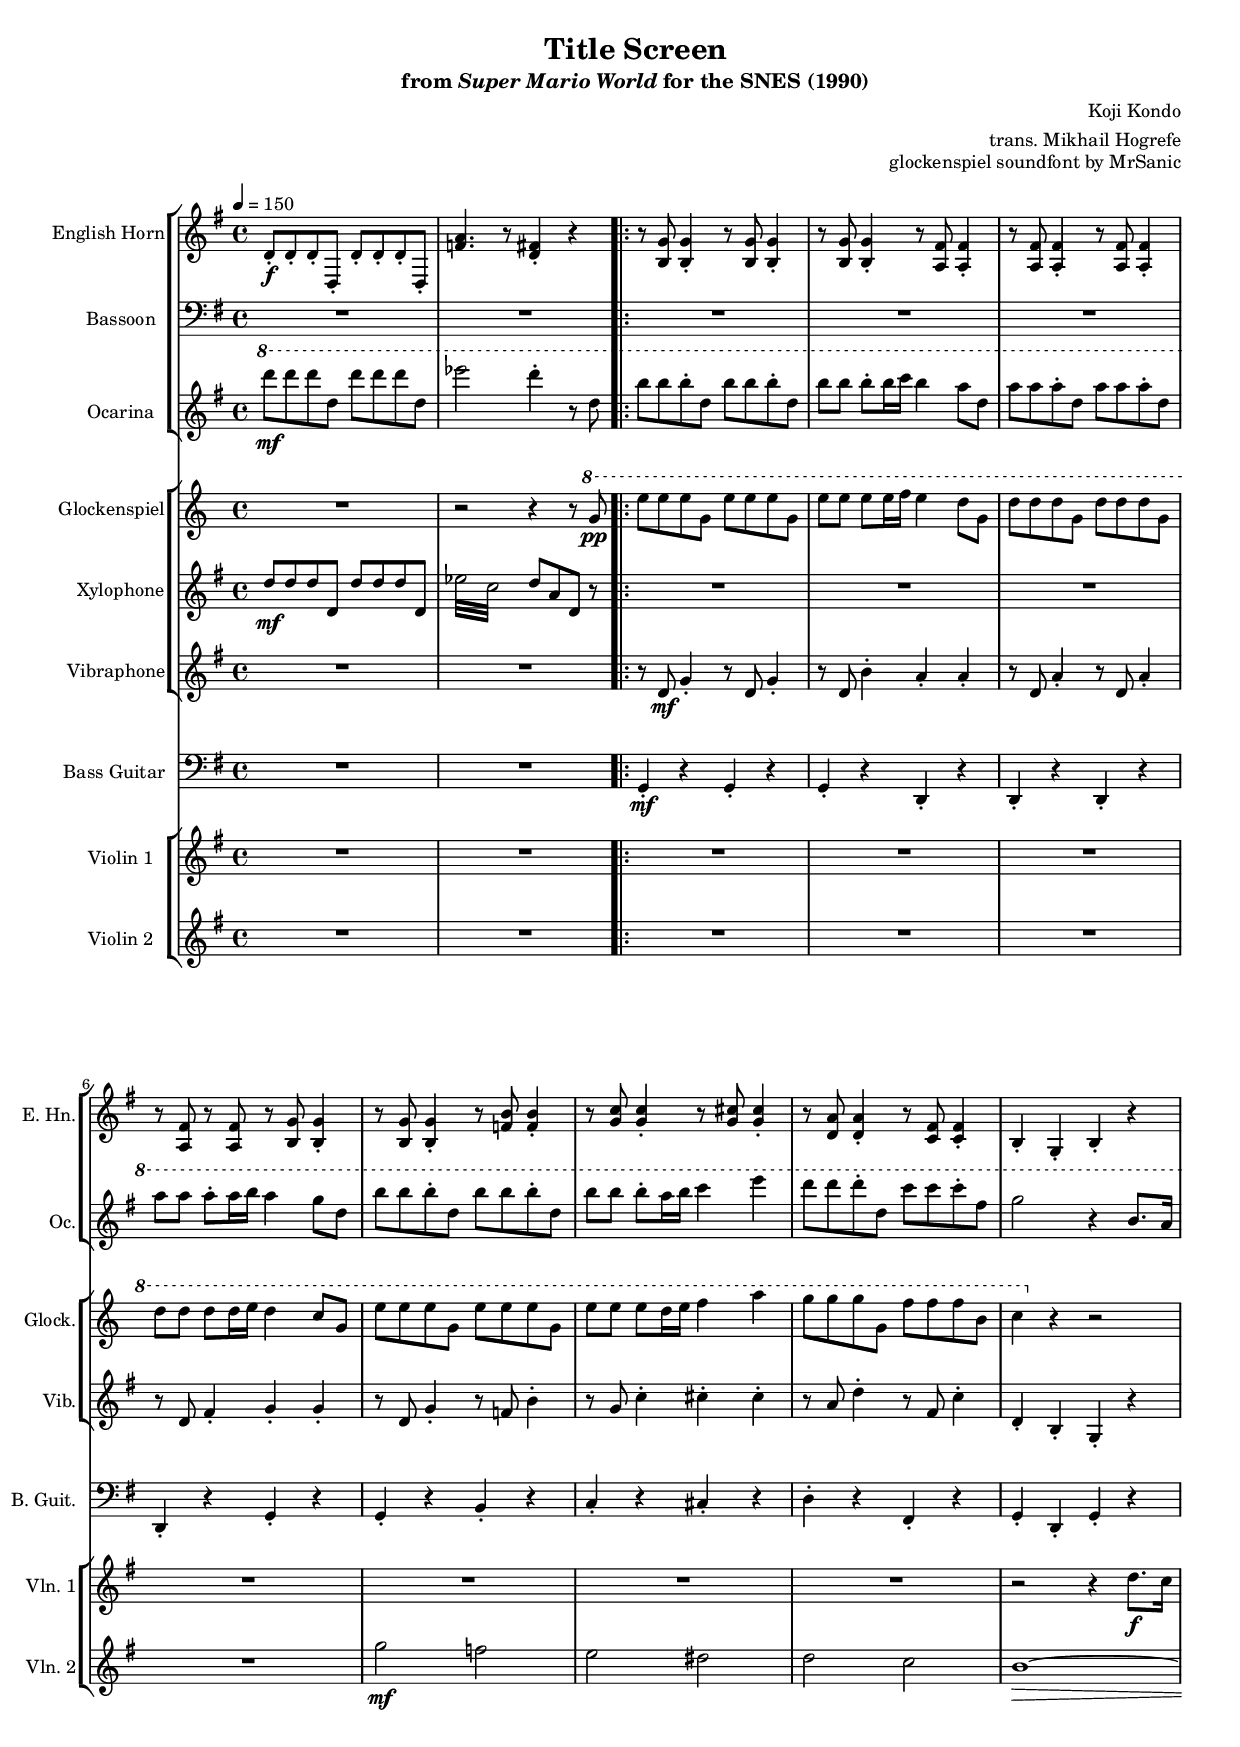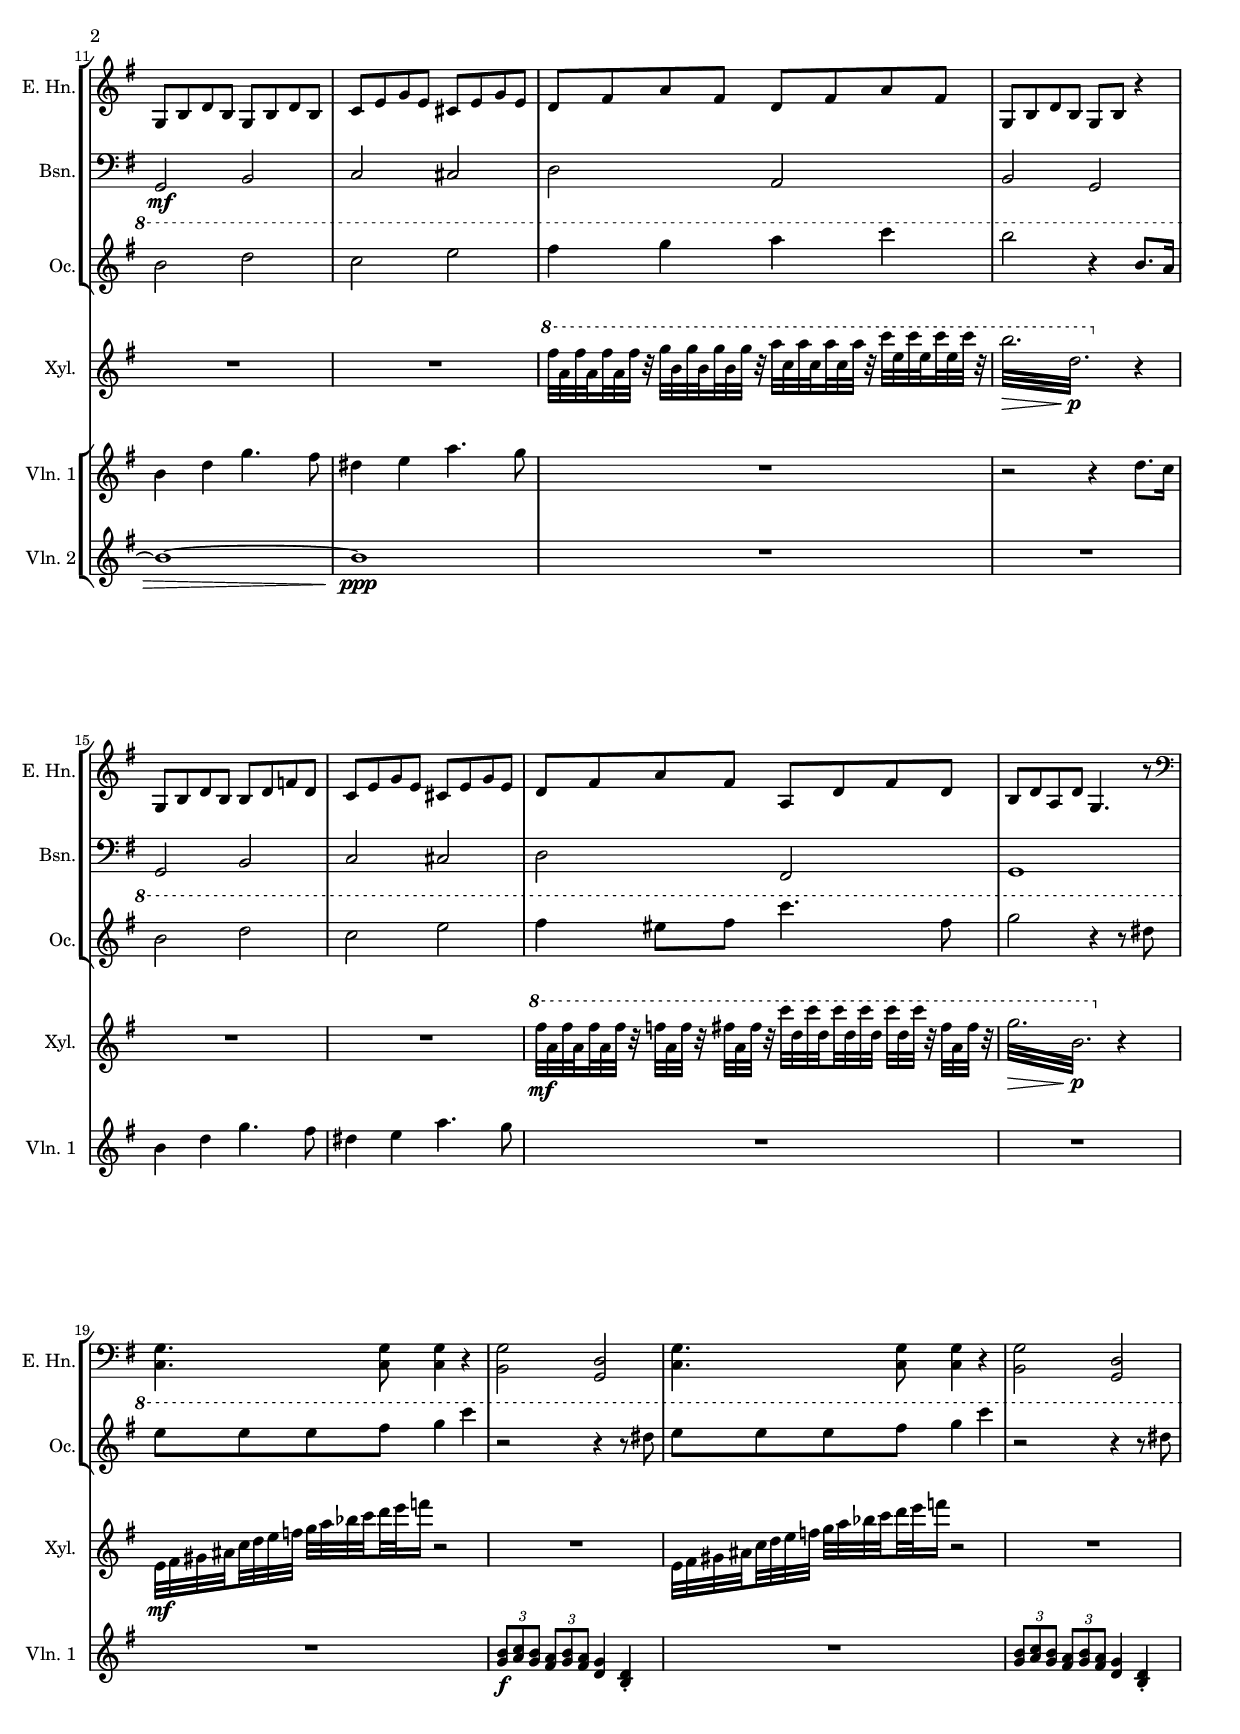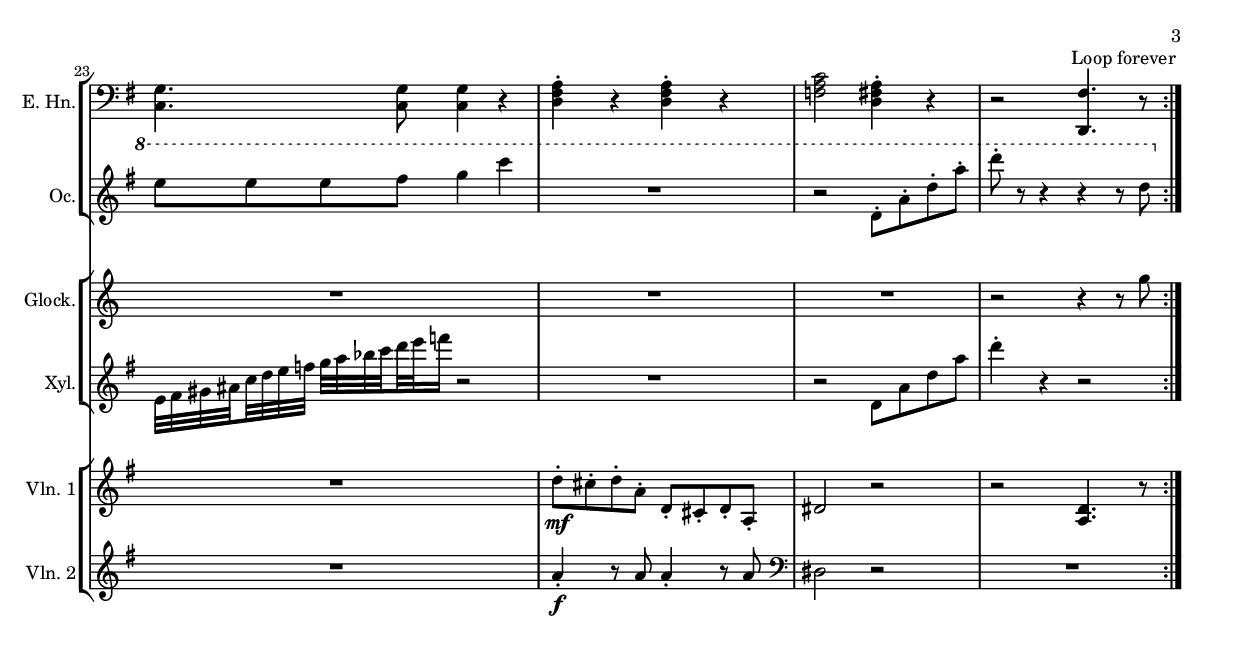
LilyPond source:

\version "2.24.3"
#(set-global-staff-size 16)

\paper {
  left-margin = 0.6\in
}

\book {
    \header {
        title = "Title Screen"
        subtitle = \markup { "from" {\italic "Super Mario World"} "for the SNES (1990)" }
        composer = "Koji Kondo"
        arranger = "trans. Mikhail Hogrefe"
        opus = "glockenspiel soundfont by MrSanic"
    }

    \score {
        {
            <<
                \new StaffGroup <<
                    \new Staff \relative c' {  
                        \set Staff.instrumentName = "English Horn"
                        \set Staff.shortInstrumentName = "E. Hn."  
\key g \major
\tempo 4 = 150
d8-.\f d-. d-. d,-. d'-. d-. d-. d,-. |
<f' a>4. r8 <d fis>4-. r |
                        \repeat volta 2 {
r8 <b g'>8 4-. r8 <b g'>8 4-. |
r8 <b g'>8 4-. r8 <a fis'>8 4-. |
r8 <a fis'>8 4-. r8 <a fis'>8 4-. |
r8 <a fis'> r <a fis'> r8 <b g'>8 4-. |
r8 <b g'>8 4-. r8 <f' b>8 4-. |
r8 <g c>8 4-. r8 <g cis>8 4-. |
r8 <d a'>8 4-. r8 <c fis>8 4-. |
b4-. g-. b-. r |
g8 b d b g b d b |
c8 e g e cis e g e |
d8 fis a fis d fis a fis |
g,8 b d b g b r4 |
g8 b d b b d f d |
c8 e g e cis e g e |
d8 fis a fis a, d fis d |
b8 d a d g,4. r8 |
\clef bass
<c, g'>4. 8 4 r |
<b g'>2 <g d'> |
<c g'>4. 8 4 r |
<b g'>2 <g d'> |
<c g'>4. 8 4 r |
<d fis a>4-. r <d fis a>-. r |
<f a c>2 <d fis a>4-. r |
r2 <d, fis'>4. r8 |
                        }
\once \override Score.RehearsalMark.self-alignment-X = #RIGHT
\mark \markup { \fontsize #-2 "Loop forever" }
                    }

                    \new Staff \relative c {                 
                        \set Staff.instrumentName = "Bassoon"
                        \set Staff.shortInstrumentName = "Bsn."  
                        \key g \major 
\clef bass
R1*10
g2\mf b |
c2 cis |
d2 a |
b2 g |
g2 b |
c2 cis |
d2 fis, |
g1 |
R1*8
                    }

                    \new Staff \relative c'''' {                 
                        \set Staff.instrumentName = "Ocarina"
                        \set Staff.shortInstrumentName = "Oc."  
                        \key g \major
\ottava #1
d8\mf d d d, d' d d d, |
ees'2 d4-. r8 d, |
b'8 b b-. d, b' b b-. d, |
b'8 b b-. b16 c b4 a8 d, |
a'8 a a-. d, a' a a-. d, |
a'8 a a-. a16 b a4 g8 d |
b'8 b b-. d, b' b b-. d, |
b'8 b b-. a16 b c4 e |
d8 d d-. d, c' c c-. fis, |
g2 r4 b,8. a16 |
b2 d |
c2 e |
fis4 g a c |
b2 r4 b,8. a16 |
b2 d |
c2 e |
fis4 eis8 fis c'4. fis,8 |
g2 r4 r8 dis |
e8 e e fis g4 c |
r2 r4 r8 dis, |
e8 e e fis g4 c |
r2 r4 r8 dis, |
e8 e e fis g4 c |
R1 |
r2 d,,8-. a'-. d-. a'-. |
d8-. r r4 r r8 d, |
                    }
                >>

                \new StaffGroup <<
                    \new Staff \relative c''' {                 
                        \set Staff.instrumentName = "Glockenspiel"
                        \set Staff.shortInstrumentName = "Glock."  
                        \key c \major 
R1
r2 r4 r8 \ottava #1 g\pp |
e'8 e e g, e' e e g, |
e'8 e e e16 f e4 d8 g, |
d'8 d d g, d' d d g, |
d'8 d d d16 e d4 c8 g |
e'8 e e g, e' e e g, |
e'8 e e d16 e f4 a |
g8 g g g, f' f f b, |
c4 \ottava #0 r r2 |
R1*15
r2 r4 r8 g |
                    }

                    \new Staff \relative c'' {  
                        \set Staff.instrumentName = "Xylophone"
                        \set Staff.shortInstrumentName = "Xyl."  
                        \key g \major
\set subdivideBeams = ##t
\set baseMoment = #(ly:make-moment 1/8)
\set beatStructure = 2,2
d8\mf d d d, d' d d d, |
\repeat tremolo 8 { ees'32 c } d8 a d, r |
R1*10
\ottava #1
fis''32 a, fis' a, fis' a, fis' r g b, g' b, g' b, g' r a c, a' c, a' c, a' r c e, c' e, c' e, c' r |
\repeat tremolo 12 { b32\> d,\p } \ottava #0 r4 |
R1*2
\ottava #1
fis32\mf a, fis' a, fis' a, fis' r f a, f' r fis a, fis' r c' d, c' d, c' d, c' d, c' d, c' r fis, a, fis' r |
\repeat tremolo 12 { g32\> b,\p } \ottava #0 r4 |
e,,32\mf fis gis ais c d e f g a bes c d e f16 r2 |
R1 |
e,,32 fis gis ais c d e f g a bes c d e f16 r2 |
R1 |
e,,32 fis gis ais c d e f g a bes c d e f16 r2 |
R1 |
r2 d,,8 a' d a' |
d4-. r r2 |
                    }

                    \new Staff \relative c' {                 
                        \set Staff.instrumentName = "Vibraphone"
                        \set Staff.shortInstrumentName = "Vib."  
                        \key g \major 
R1*2
r8 d\mf g4-. r8 d g4-. |
r8 d b'4-. a-. a-. |
r8 d, a'4-. r8 d, a'4-. |
r8 d, fis4-. g-. g-. |
r8 d g4-. r8 f b4-. |
r8 g c4-. cis-. cis-. |
r8 a d4-. r8 fis, c'4-. |
d,4-. b-. g-. r |
R1*16
                    }
                >>

                \new Staff \relative c {
                    \set Staff.instrumentName = "Bass Guitar"
                    \set Staff.shortInstrumentName = "B. Guit."
                    \key g \major
\clef bass
R1*2
g4-.\mf r g-. r |
g4-. r d-. r |
d4-. r d-. r |
d4-. r g-. r |
g4-. r b-. r |
c4-. r cis-. r |
d4-. r fis,-. r |
g4-. d-. g-. r |
R1*16
                }

                 \new StaffGroup <<
                    \new Staff \relative c'' {  
                        \set Staff.instrumentName = "Violin 1"
                        \set Staff.shortInstrumentName = "Vln. 1"   
                        \key g \major
R1*9
r2 r4 d8.\f c16 |
b4 d g4. fis8 |
dis4 e a4. g8 |
R1 |
r2 r4 d8. c16 |
b4 d g4. fis8 |
dis4 e a4. g8 |
R1*3
\tuplet 3/2 { <g, b>8\f <a c> <g b> } \tuplet 3/2 { <fis a>8 <g b> <fis a> } <d g>4 <b d>-. |
R1 |
\tuplet 3/2 { <g' b>8 <a c> <g b> } \tuplet 3/2 { <fis a>8 <g b> <fis a> } <d g>4 <b d>-. |
R1 |
d'8-.\mf cis-. d-. a-. d,-. cis-. d-. a-. |
dis2 r |
r2 <a d>4. r8 |
                    }

                    \new Staff \relative c''' {                 
                        \set Staff.instrumentName = "Violin 2"
                        \set Staff.shortInstrumentName = "Vln. 2" 
                        \key g \major
R1*6
g2\mf f |
e2 dis |
d2 c |
b1\> ~ |
b1 ~ |
b1\ppp |
R1*11
a4-.\f r8 a a4-. r8 a |
\clef bass
dis,,2 r |
R1 |
                    }
                >>
            >>
        }
        \layout {
            \context {
                \Staff
                \RemoveEmptyStaves
            }
            \context {
                \DrumStaff
                \RemoveEmptyStaves
            }
        }
    }
}
